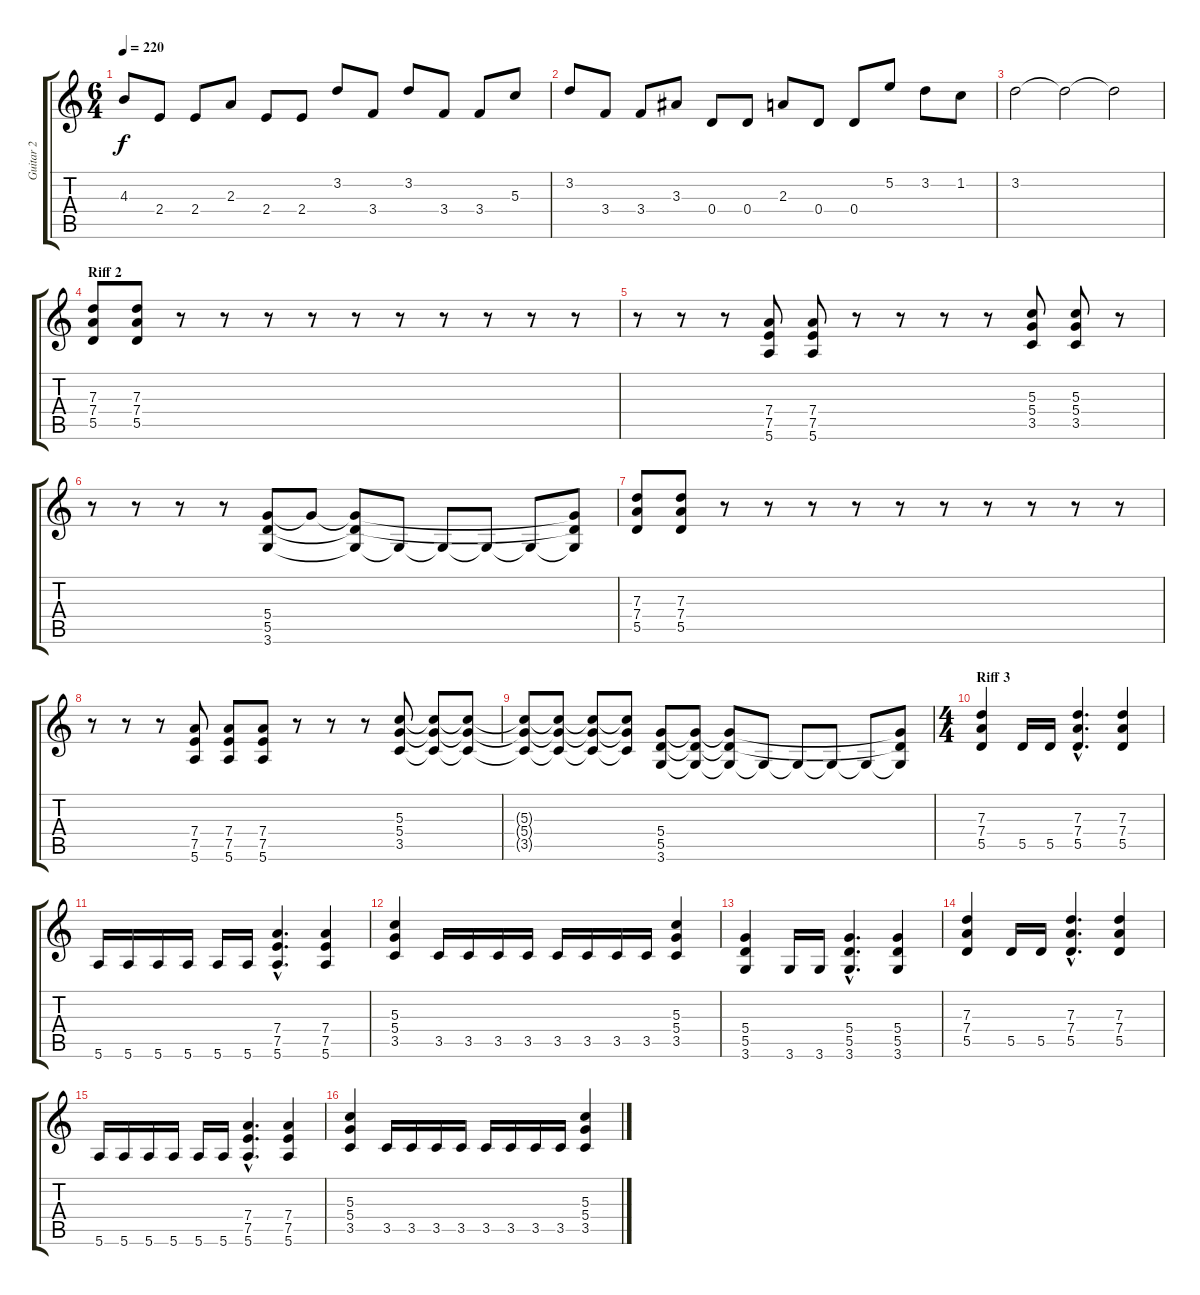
\track ("Guitar 2" "Guitar 2") {instrument distortionguitar}
\staff {score tabs}
\tuning (E4 B3 G3 D3 A2 E2) {hide}
\ts (6 4)
\tempo 220
\clef g2
\ks c
4.3.8{dy f} 2.4.8 2.4.8 2.3.8 2.4.8 2.4.8 3.2.8 3.4.8 3.2.8 3.4.8 3.4.8 5.3.8 |
3.2.8 3.4.8 3.4.8 3.3.8 0.4.8 0.4.8 2.3.8 0.4.8 0.4.8 5.2.8 3.2.8 1.2.8 |
3.2.2 3.2{t}.2 3.2{t}.2 |
\section ("" "Riff 2")
(7.3 7.4 5.5).8 (7.3 7.4 5.5).8 r.8 r.8 r.8 r.8 r.8 r.8 r.8 r.8 r.8 r.8 |
r.8 r.8 r.8 (7.4 7.5 5.6).8 (7.4 7.5 5.6).8 r.8 r.8 r.8 r.8 (5.3 5.4 3.5).8 (5.3 5.4 3.5).8 r.8 |
r.8 r.8 r.8 r.8 (5.4 5.5 3.6).8 5.4{t}.8 (5.4{t} 5.5{t} 3.6{t}).8 3.6{t}.8 3.6{t}.8 3.6{t}.8 3.6{t}.8 (5.4{t} 5.5{t} 3.6{t}).8 |
(7.3 7.4 5.5).8 (7.3 7.4 5.5).8 r.8 r.8 r.8 r.8 r.8 r.8 r.8 r.8 r.8 r.8 |
r.8 r.8 r.8 (7.4 7.5 5.6).8 (7.4 7.5 5.6).8 (7.4 7.5 5.6).8 r.8 r.8 r.8 (5.3 5.4 3.5).8 (5.3{t} 5.4{t} 3.5{t}).8 (5.3{t} 5.4{t} 3.5{t}).8 |
(5.3{t} 5.4{t} 3.5{t}).8 (5.3{t} 5.4{t} 3.5{t}).8 (5.3{t} 5.4{t} 3.5{t}).8 (5.3{t} 5.4{t} 3.5{t}).8 (5.4 5.5 3.6).8 (5.4{t} 5.5{t} 3.6{t}).8 (5.4{t} 5.5{t} 3.6{t}).8 3.6{t}.8 3.6{t}.8 3.6{t}.8 3.6{t}.8 (5.4{t} 5.5{t} 3.6{t}).8 |
\ts (4 4)
\section ("" "Riff 3")
(7.3 7.4 5.5).4 5.5.16 5.5.16 (7.3{hac} 7.4{hac} 5.5{hac}).4{d} (7.3 7.4 5.5).4 |
5.6.16 5.6.16 5.6.16 5.6.16 5.6.16 5.6.16 (7.4{hac} 7.5{hac} 5.6{hac}).4{d} (7.4 7.5 5.6).4 |
(5.3 5.4 3.5).4 3.5.16 3.5.16 3.5.16 3.5.16 3.5.16 3.5.16 3.5.16 3.5.16 (5.3 5.4 3.5).4 |
(5.4 5.5 3.6).4 3.6.16 3.6.16 (5.4{hac} 5.5{hac} 3.6{hac}).4{d} (5.4 5.5 3.6).4 |
(7.3 7.4 5.5).4 5.5.16 5.5.16 (7.3{hac} 7.4{hac} 5.5{hac}).4{d} (7.3 7.4 5.5).4 |
5.6.16 5.6.16 5.6.16 5.6.16 5.6.16 5.6.16 (7.4{hac} 7.5{hac} 5.6{hac}).4{d} (7.4 7.5 5.6).4 |
(5.3 5.4 3.5).4 3.5.16 3.5.16 3.5.16 3.5.16 3.5.16 3.5.16 3.5.16 3.5.16 (5.3 5.4 3.5).4
